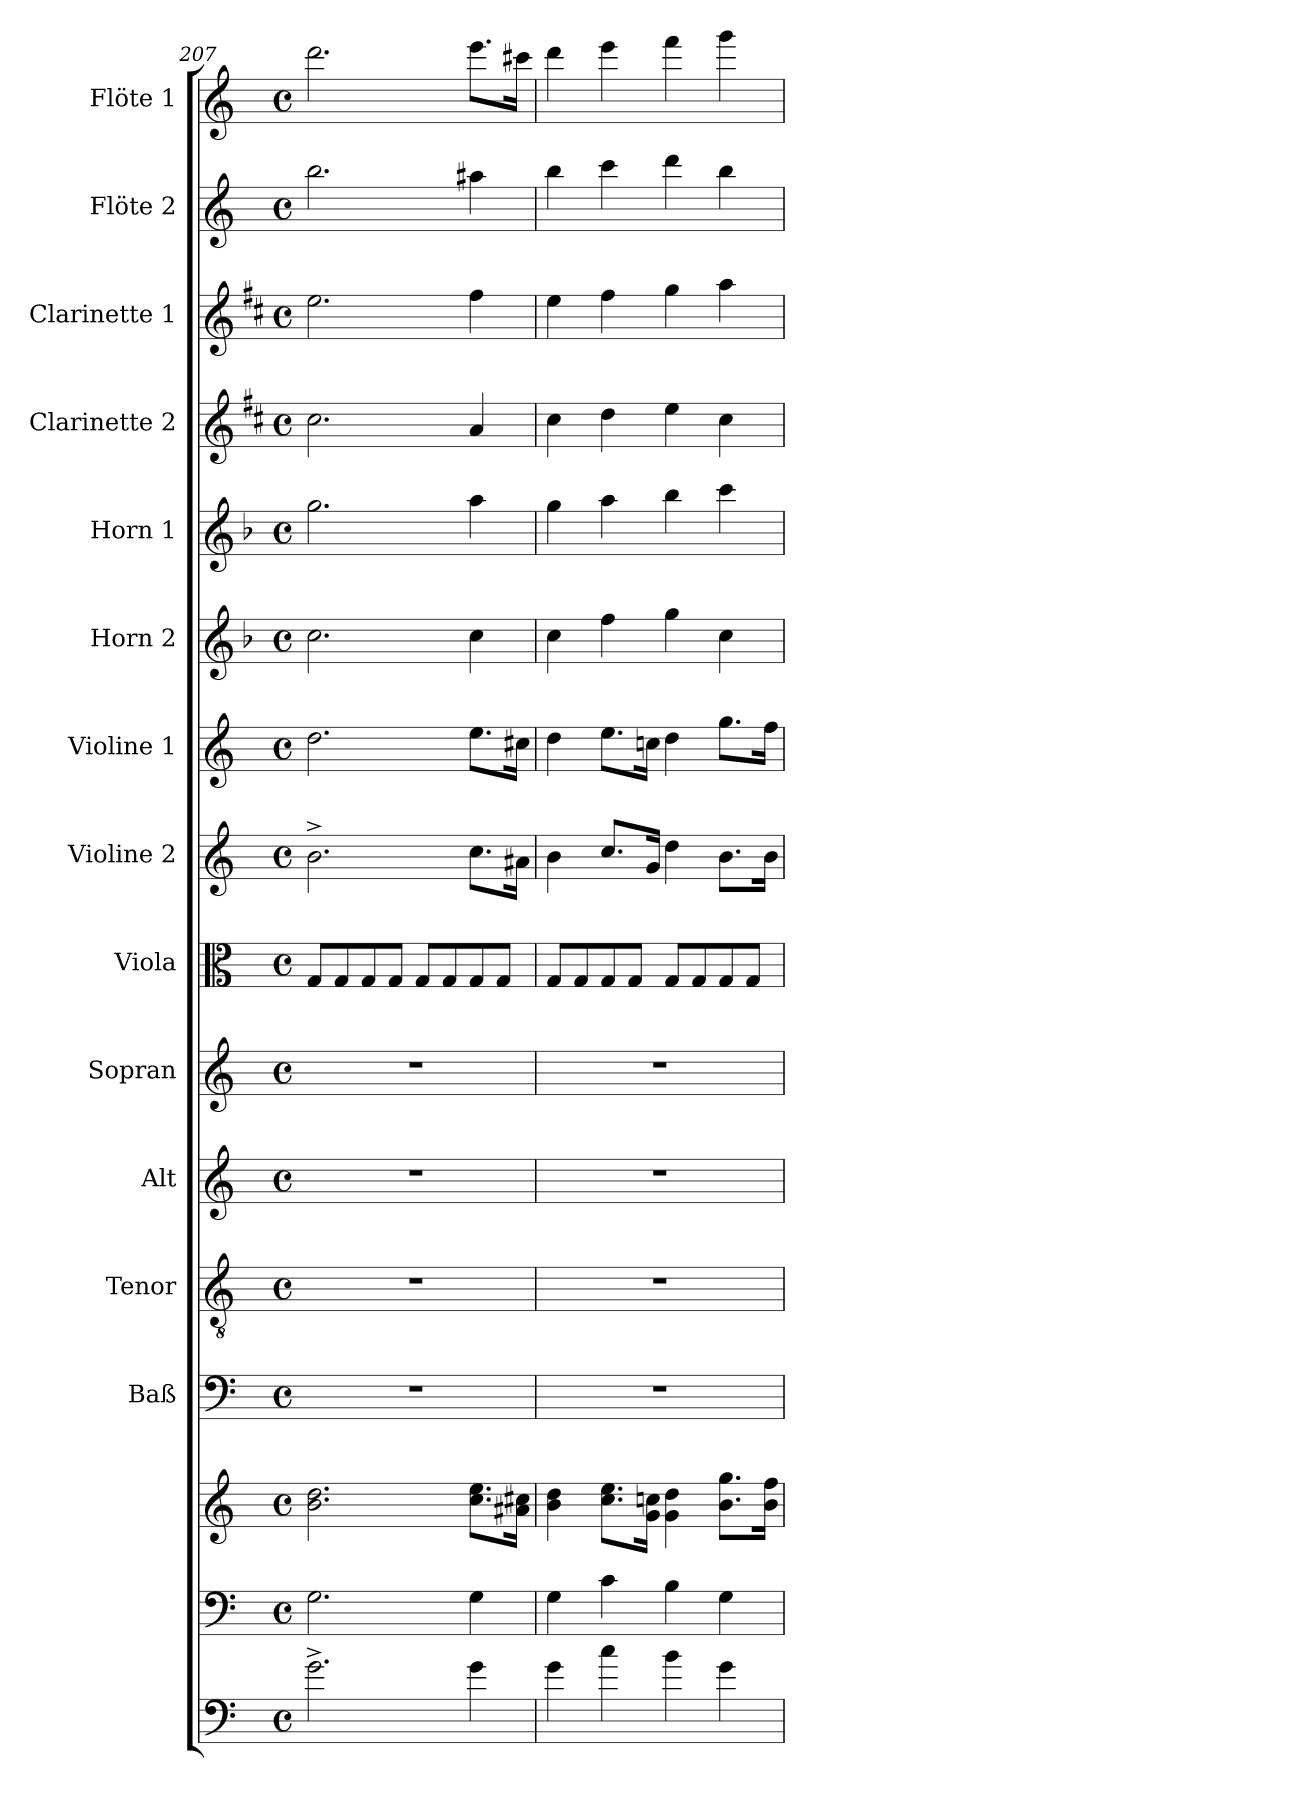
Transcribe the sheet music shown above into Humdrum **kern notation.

**kern	**kern	**kern	**kern	**kern	**kern	**kern	**kern	**kern	**kern	**kern	**kern	**kern	**kern	**kern	**kern
*part15	*part14	*part14	*part13	*part12	*part11	*part10	*part9	*part8	*part7	*part6	*part5	*part4	*part3	*part2	*part1
*staff16	*staff15	*staff14	*staff13	*staff12	*staff11	*staff10	*staff9	*staff8	*staff7	*staff6	*staff5	*staff4	*staff3	*staff2	*staff1
*	*	*	*I"Baß	*I"Tenor	*I"Alt	*I"Sopran	*I"Viola	*I"Violine 2	*I"Violine 1	*I"Horn 2	*I"Horn 1	*I"Clarinette 2	*I"Clarinette 1	*I"Flöte 2	*I"Flöte 1
*	*	*	*I'Baß	*I'Ten	*I'Alt	*I'Sop	*I'Vla.	*I'Vln. 2	*I'Vln. 1	*I'Hrn. 2	*I'Hrn. 1	*I'Cl. 2	*I'Cl. 1	*I'Fl. 2	*I'Fl. 1
*clefF4	*clefF4	*clefG2	*clefF4	*clefGv2	*clefG2	*clefG2	*clefC3	*clefG2	*clefG2	*clefG2	*clefG2	*clefG2	*clefG2	*clefG2	*clefG2
*ITrd7c12	*	*	*	*	*	*	*	*	*	*ITrd3c5	*ITrd3c5	*ITrd1c2	*ITrd1c2	*	*
*k[]	*k[]	*k[]	*k[]	*k[]	*k[]	*k[]	*k[]	*k[]	*k[]	*k[]	*k[]	*k[]	*k[]	*k[]	*k[]
*C:	*C:	*C:	*C:	*C:	*C:	*C:	*C:	*C:	*C:	*C:	*C:	*C:	*C:	*C:	*C:
*M4/4	*M4/4	*M4/4	*M4/4	*M4/4	*M4/4	*M4/4	*M4/4	*M4/4	*M4/4	*M4/4	*M4/4	*M4/4	*M4/4	*M4/4	*M4/4
*met(c)	*met(c)	*met(c)	*met(c)	*met(c)	*met(c)	*met(c)	*met(c)	*met(c)	*met(c)	*met(c)	*met(c)	*met(c)	*met(c)	*met(c)	*met(c)
=207	=207	=207	=207	=207	=207	=207	=207	=207	=207	=207	=207	=207	=207	=207	=207
2.G^>\	2.G\	2.b\ 2.dd\	1r	1r	1r	1r	8G/L	2.b^>\	2.dd\	2.g\	2.dd\	2.b\	2.dd\	2.bb\	2.ddd\
.	.	.	.	.	.	.	8G/	.	.	.	.	.	.	.	.
.	.	.	.	.	.	.	8G/	.	.	.	.	.	.	.	.
.	.	.	.	.	.	.	8G/J	.	.	.	.	.	.	.	.
.	.	.	.	.	.	.	8G/L	.	.	.	.	.	.	.	.
.	.	.	.	.	.	.	8G/	.	.	.	.	.	.	.	.
4G\	4G\	8.cc\ 8.ee\L	.	.	.	.	8G/	8.cc\L	8.ee\L	4g\	4ee\	4g/	4ee\	4aa#X\	8.eee\L
.	.	.	.	.	.	.	8G/J	.	.	.	.	.	.	.	.
.	.	16a#X\ 16cc#X\Jk	.	.	.	.	.	16a#X\Jk	16cc#X\Jk	.	.	.	.	.	16ccc#X\Jk
=208	=208	=208	=208	=208	=208	=208	=208	=208	=208	=208	=208	=208	=208	=208	=208
4G\	4G\	4b\ 4dd\	1r	1r	1r	1r	8G/L	4b\	4dd\	4g\	4dd\	4b\	4dd\	4bb\	4ddd\
.	.	.	.	.	.	.	8G/	.	.	.	.	.	.	.	.
4c\	4c\	8.cc\ 8.ee\L	.	.	.	.	8G/	8.cc/L	8.ee\L	4cc\	4ee\	4cc\	4ee\	4ccc\	4eee\
.	.	.	.	.	.	.	8G/J	.	.	.	.	.	.	.	.
.	.	16g\ 16ccn\Jk	.	.	.	.	.	16g/Jk	16ccn\Jk	.	.	.	.	.	.
4B\	4B\	4g\ 4dd\	.	.	.	.	8G/L	4dd\	4dd\	4dd\	4ff\	4dd\	4ff\	4ddd\	4fff\
.	.	.	.	.	.	.	8G/	.	.	.	.	.	.	.	.
4G\	4G\	8.b\ 8.gg\L	.	.	.	.	8G/	8.b\L	8.gg\L	4g\	4gg\	4b\	4gg\	4bb\	4ggg\
.	.	.	.	.	.	.	8G/J	.	.	.	.	.	.	.	.
.	.	16b\ 16ff\Jk	.	.	.	.	.	16b\Jk	16ff\Jk	.	.	.	.	.	.
=	=	=	=	=	=	=	=	=	=	=	=	=	=	=	=
*-	*-	*-	*-	*-	*-	*-	*-	*-	*-	*-	*-	*-	*-	*-	*-
